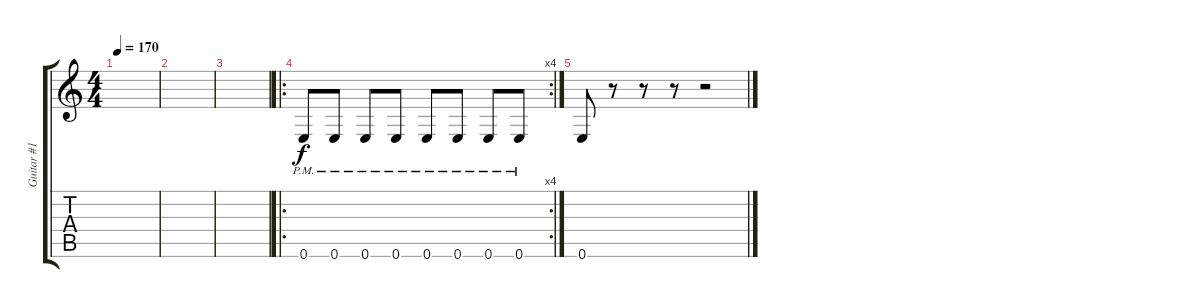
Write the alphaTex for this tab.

\track ("Guitar #1" "Guitar #1") {instrument overdrivenguitar}
\staff {score tabs}
\tuning (E4 B3 G3 D3 A2 E2) {hide}
\ts (4 4)
\tempo 170
\clef g2
\ks c
|
|
|
\ro
\rc 4
0.6{pm}.8 0.6{pm}.8 0.6{pm}.8 0.6{pm}.8 0.6{pm}.8 0.6{pm}.8 0.6{pm}.8 0.6{pm}.8 |
0.6.8 r.8 r.8 r.8 r.2
